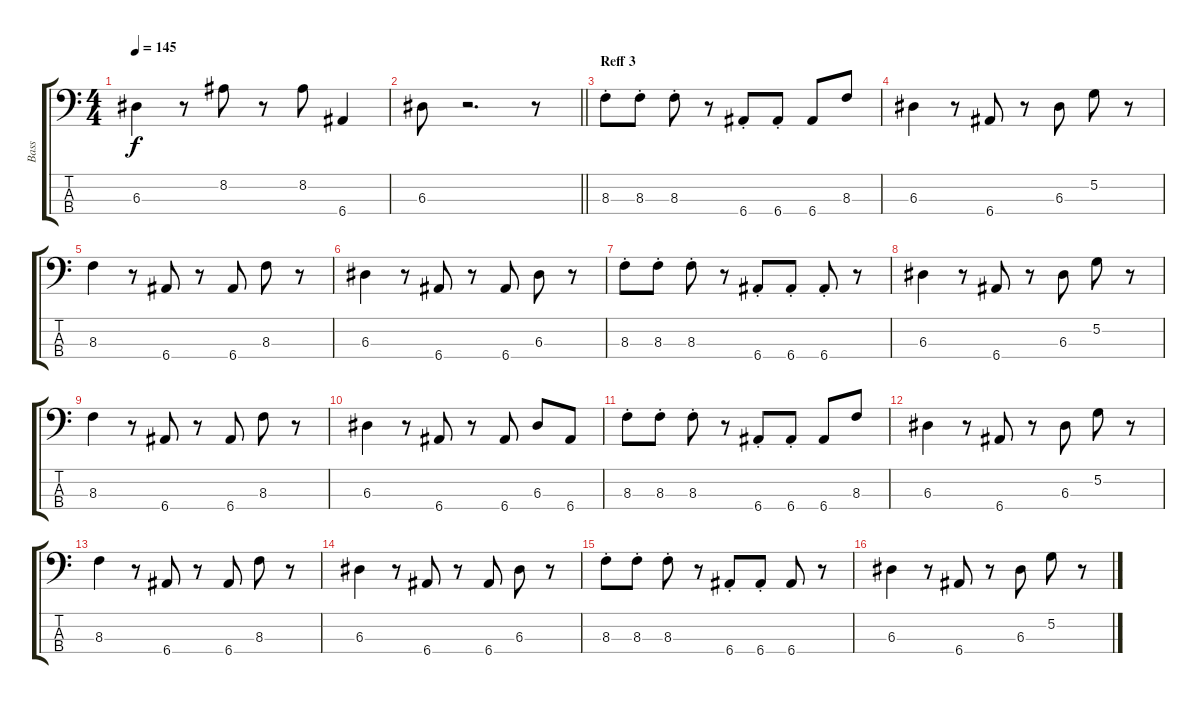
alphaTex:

\track ("Bass" "Bass") {instrument electricbassfinger}
\staff {score tabs}
\tuning (G2 D2 A1 E1) {hide}
\ts (4 4)
\tempo 145
\clef f4
\ks c
6.3.4{dy f} r.8 8.2.8 r.8 8.2.8 6.4.4 |
\barLineRight lightlight
6.3.8 r.2{d} r.8 |
\section ("" "Reff 3")
8.3{st}.8 8.3{st}.8 8.3{st}.8 r.8 6.4{st}.8 6.4{st}.8 6.4.8 8.3.8 |
6.3.4 r.8 6.4.8 r.8 6.3.8 5.2.8 r.8 |
8.3.4 r.8 6.4.8 r.8 6.4.8 8.3.8 r.8 |
6.3.4 r.8 6.4.8 r.8 6.4.8 6.3.8 r.8 |
8.3{st}.8 8.3{st}.8 8.3{st}.8 r.8 6.4{st}.8 6.4{st}.8 6.4{st}.8 r.8 |
6.3.4 r.8 6.4.8 r.8 6.3.8 5.2.8 r.8 |
8.3.4 r.8 6.4.8 r.8 6.4.8 8.3.8 r.8 |
6.3.4 r.8 6.4.8 r.8 6.4.8 6.3.8 6.4.8 |
8.3{st}.8 8.3{st}.8 8.3{st}.8 r.8 6.4{st}.8 6.4{st}.8 6.4.8 8.3.8 |
6.3.4 r.8 6.4.8 r.8 6.3.8 5.2.8 r.8 |
8.3.4 r.8 6.4.8 r.8 6.4.8 8.3.8 r.8 |
6.3.4 r.8 6.4.8 r.8 6.4.8 6.3.8 r.8 |
8.3{st}.8{volume 0} 8.3{st}.8 8.3{st}.8 r.8 6.4{st}.8 6.4{st}.8 6.4.8 r.8 |
6.3.4 r.8 6.4.8 r.8 6.3.8 5.2.8 r.8
